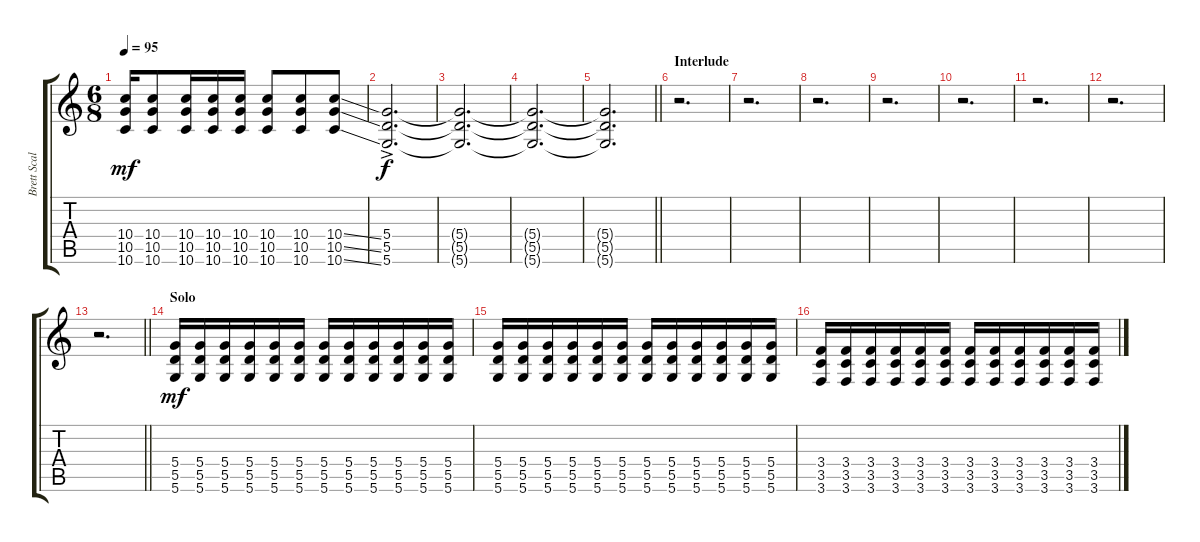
\track ("Brett Scallions (Rhythm Guitar)" "Brett Scal") {instrument distortionguitar}
\staff {score tabs}
\tuning (E4 B3 G3 D3 A2 D2) {hide}
\ts (6 8)
\tempo 95
\clef g2
\ks c
(10.4 10.5 10.6).16{dy mf} (10.4 10.5 10.6).8 (10.4 10.5 10.6).16 (10.4 10.5 10.6).16 (10.4 10.5 10.6).16 (10.4 10.5 10.6).8 (10.4 10.5 10.6).8 (10.4{ss} 10.5{ss} 10.6{ss}).8 |
(5.4{ac} 5.5{ac} 5.6{ac}).2{d dy f} |
(5.4{t} 5.5{t} 5.6{t}).2{d} |
(5.4{t} 5.5{t} 5.6{t}).2{d} |
\barLineRight lightlight
(5.4{t} 5.5{t} 5.6{t}).2{d} |
\section ("" "Interlude")
r.2{d} |
r.2{d} |
r.2{d} |
r.2{d} |
r.2{d} |
r.2{d} |
r.2{d} |
\barLineRight lightlight
r.2{d} |
\section ("" "Solo")
(5.4 5.5 5.6).16{dy mf volume 6} (5.4 5.5 5.6).16 (5.4 5.5 5.6).16 (5.4 5.5 5.6).16 (5.4 5.5 5.6).16 (5.4 5.5 5.6).16 (5.4 5.5 5.6).16 (5.4 5.5 5.6).16 (5.4 5.5 5.6).16 (5.4 5.5 5.6).16 (5.4 5.5 5.6).16 (5.4 5.5 5.6).16 |
(5.4 5.5 5.6).16 (5.4 5.5 5.6).16 (5.4 5.5 5.6).16 (5.4 5.5 5.6).16 (5.4 5.5 5.6).16 (5.4 5.5 5.6).16 (5.4 5.5 5.6).16 (5.4 5.5 5.6).16 (5.4 5.5 5.6).16 (5.4 5.5 5.6).16 (5.4 5.5 5.6).16 (5.4 5.5 5.6).16 |
(3.4 3.5 3.6).16 (3.4 3.5 3.6).16 (3.4 3.5 3.6).16 (3.4 3.5 3.6).16 (3.4 3.5 3.6).16 (3.4 3.5 3.6).16 (3.4 3.5 3.6).16 (3.4 3.5 3.6).16 (3.4 3.5 3.6).16 (3.4 3.5 3.6).16 (3.4 3.5 3.6).16 (3.4 3.5 3.6).16
